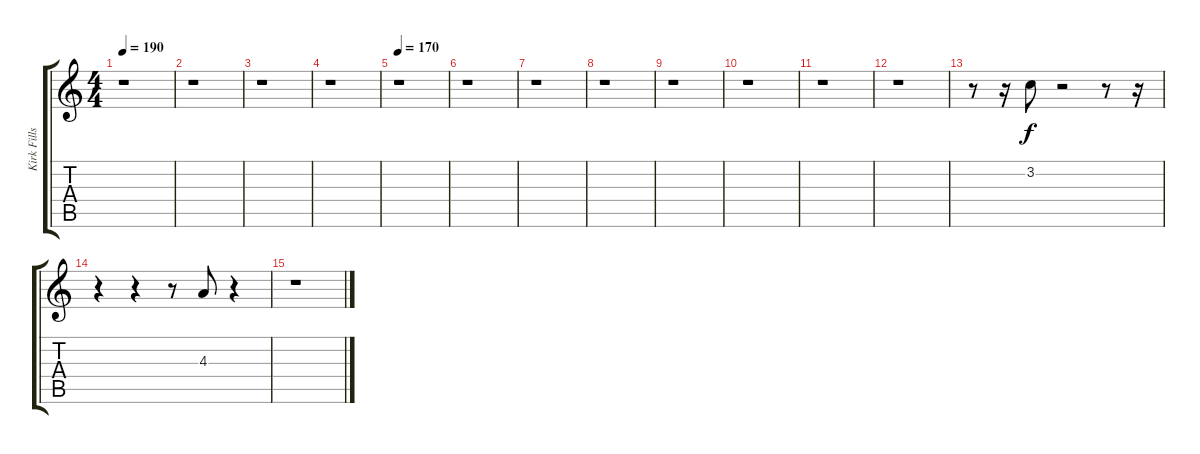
\track ("Kirk Fills / Effects" "Kirk Fills") {instrument overdrivenguitar}
\staff {score tabs}
\tuning (D4 A3 F3 C3 G2 C2) {hide}
\ts (4 4)
\tempo 190
\clef g2
\ks c
r.1{dy f} |
r.1 |
r.1 |
r.1 |
\tempo 170
r.1 |
r.1 |
r.1 |
r.1 |
r.1 |
r.1 |
r.1 |
r.1 |
r.8 r.16 3.2.8 r.2 r.8 r.16 |
r.4 r.4 r.8 4.3.8 r.4 |
r.1
